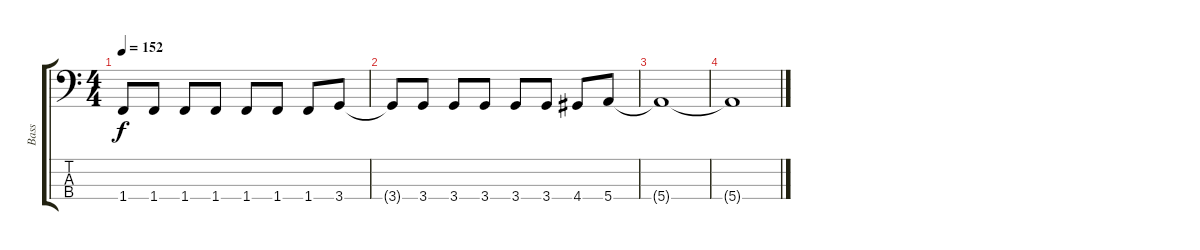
\track ("Bass" "Bass") {instrument electricbassfinger}
\staff {score tabs}
\tuning (G2 D2 A1 E1) {hide}
\ts (4 4)
\tempo 152
\clef f4
\ks c
1.4{t}.8{dy f} 1.4.8 1.4.8 1.4.8 1.4.8 1.4.8 1.4.8 3.4.8 |
3.4{t}.8 3.4.8 3.4.8 3.4.8 3.4.8 3.4.8 4.4.8 5.4.8 |
5.4{t}.1 |
5.4{t}.1
